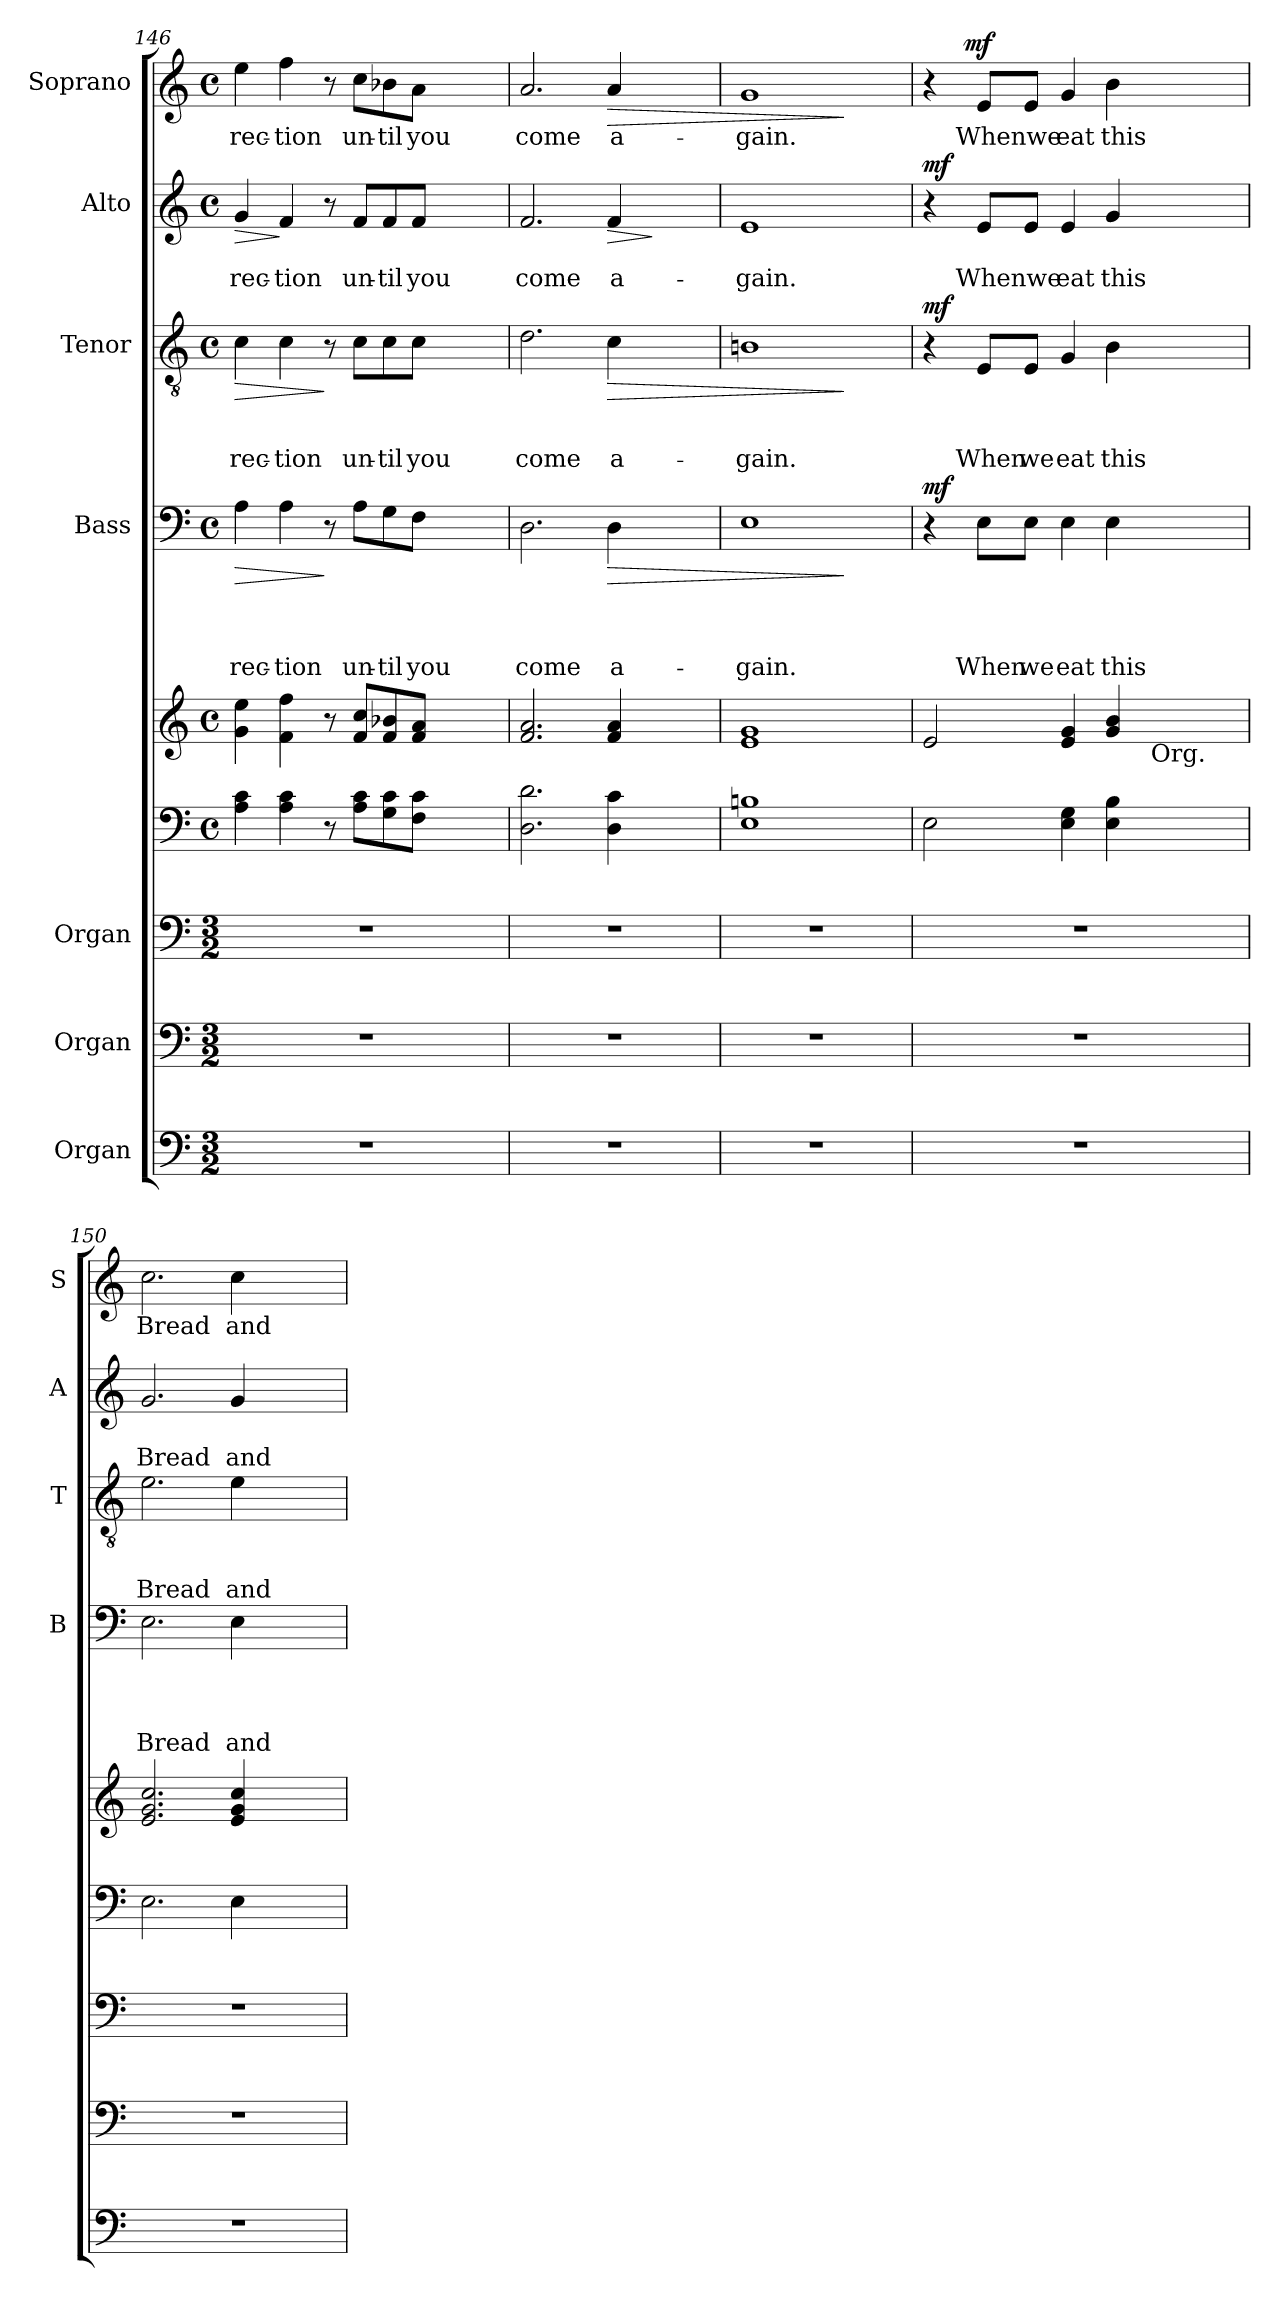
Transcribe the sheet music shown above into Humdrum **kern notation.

**kern	**kern	**kern	**kern	**kern	**kern	**text	**text	**text	**text	**dynam	**kern	**text	**text	**text	**dynam	**kern	**text	**text	**dynam	**kern	**text	**dynam
*part9	*part8	*part7	*part6	*part5	*part4	*part4	*part4	*part4	*part4	*part4	*part3	*part3	*part3	*part3	*part3	*part2	*part2	*part2	*part2	*part1	*part1	*part1
*staff9	*staff8	*staff7	*staff6	*staff5	*staff4	*staff4	*staff4	*staff4	*staff4	*staff4	*staff3	*staff3	*staff3	*staff3	*staff3	*staff2	*staff2	*staff2	*staff2	*staff1	*staff1	*staff1
*I"Organ	*I"Organ	*I"Organ	*	*	*I"Bass	*	*	*	*	*	*I"Tenor	*	*	*	*	*I"Alto	*	*	*	*I"Soprano	*	*
*	*	*	*	*	*I'B	*	*	*	*	*	*I'T	*	*	*	*	*I'A	*	*	*	*I'S	*	*
*clefF4	*clefF4	*clefF4	*clefF4	*clefG2	*clefF4	*	*	*	*	*	*clefGv2	*	*	*	*	*clefG2	*	*	*	*clefG2	*	*
*k[]	*k[]	*k[]	*k[]	*k[]	*k[]	*	*	*	*	*	*k[]	*	*	*	*	*k[]	*	*	*	*k[]	*	*
*C:	*C:	*C:	*C:	*C:	*C:	*	*	*	*	*	*C:	*	*	*	*	*C:	*	*	*	*C:	*	*
*M3/2	*M3/2	*M3/2	*M4/4	*M4/4	*M4/4	*	*	*	*	*	*M4/4	*	*	*	*	*M4/4	*	*	*	*M4/4	*	*
*	*	*	*met(c)	*met(c)	*met(c)	*	*	*	*	*	*met(c)	*	*	*	*	*met(c)	*	*	*	*met(c)	*	*
=146	=146	=146	=146	=146	=146	=146	=146	=146	=146	=146	=146	=146	=146	=146	=146	=146	=146	=146	=146	=146	=146	=146
!	!	!	!	!	!	!	!	!	!LO:LY:b	!LO:HP:b	!	!	!	!LO:LY:b	!LO:HP:b	!	!	!LO:LY:b	!LO:HP:b	!	!LO:LY:b	!
1.r	1.r	1.r	4A\ 4c\	4g\ 4ee\	4A\	.	.	.	-rec-	>	4c\	.	.	-rec-	>	4g/	.	-rec-	>	4ee\	-rec-	.
!	!	!	!	!	!	!	!	!	!LO:LY:b	!	!	!	!	!LO:LY:b	!	!	!	!LO:LY:b	!	!	!LO:LY:b	!
.	.	.	4A\ 4c\	4f\ 4ff\	4A\	.	.	.	-tion	.	4c\	.	.	-tion	.	4f/	.	-tion	]	4ff\	-tion	.
.	.	.	8r	8r	8r	.	.	.	.	]	8r	.	.	.	]	8r	.	.	.	8r	.	.
!	!	!	!	!	!	!	!	!	!LO:LY:b	!	!	!	!	!LO:LY:b	!	!	!	!LO:LY:b	!	!	!LO:LY:b	!
.	.	.	8A\ 8c\L	8f/ 8cc/L	8A\L	.	.	.	un-	.	8c\L	.	.	un-	.	8f/L	.	un-	.	8cc\L	un-	.
!	!	!	!	!	!	!	!	!	!LO:LY:b:rj	!	!	!	!	!LO:LY:b:rj	!	!	!	!LO:LY:b:rj	!	!	!LO:LY:b:rj	!
.	.	.	8G\ 8c\	8f/ 8b-X/	8G\	.	.	.	-til	.	8c\	.	.	-til	.	8f/	.	-til	.	8b-X\	-til	.
!	!	!	!	!	!	!	!	!	!LO:LY:b	!	!	!	!	!LO:LY:b	!	!	!	!LO:LY:b	!	!	!LO:LY:b	!
.	.	.	8F\ 8c\J	8f/ 8a/J	8F\J	.	.	.	you	.	8c\J	.	.	you	.	8f/J	.	you	.	8a\J	you	.
.	.	.	2ryy	2ryy	2ryy	.	.	.	.	.	2ryy	.	.	.	.	2ryy	.	.	.	2ryy	.	.
=147	=147	=147	=147	=147	=147	=147	=147	=147	=147	=147	=147	=147	=147	=147	=147	=147	=147	=147	=147	=147	=147	=147
!	!	!	!	!	!	!	!	!	!LO:LY:b	!	!	!	!	!LO:LY:b	!	!	!	!LO:LY:b	!	!	!LO:LY:b	!
1.r	1.r	1.r	2.D\ 2.d\	2.f/ 2.a/	2.D\	.	.	.	come	.	2.d\	.	.	come	.	2.f/	.	come	.	2.a/	come	.
!	!	!	!	!	!	!	!	!	!LO:LY:b	!LO:HP:b	!	!	!	!LO:LY:b	!LO:HP:b	!	!	!LO:LY:b	!LO:HP:b	!	!LO:LY:b	!LO:HP:b
.	.	.	4D\ 4c\	4f/ 4a/	4D\	.	.	.	a-	>	4c\	.	.	a-	>	4f/	.	a-	>	4a/	a-	>
.	.	.	2ryy	2ryy	2ryy	.	.	.	.	.	2ryy	.	.	.	.	2ryy	.	.	]	2ryy	.	.
=148	=148	=148	=148	=148	=148	=148	=148	=148	=148	=148	=148	=148	=148	=148	=148	=148	=148	=148	=148	=148	=148	=148
!	!	!	!	!	!	!	!	!	!LO:LY:b	!	!	!	!	!LO:LY:b	!	!	!	!LO:LY:b	!	!	!LO:LY:b	!
1.r	1.r	1.r	1E 1Bn	1e 1g	1E	.	.	.	-gain.	.	1Bn	.	.	-gain.	.	1e	.	-gain.	.	1g	-gain.	.
.	.	.	2ryy	2ryy	2ryy	.	.	.	.	]	2ryy	.	.	.	]	2ryy	.	.	.	2ryy	.	]
!!LO:PB:g=z
=149!	=149!	=149!	=149!	=149!	=149!	=149!	=149!	=149!	=149!	=149!	=149!	=149!	=149!	=149!	=149!	=149!	=149!	=149!	=149!	=149!	=149!	=149!
!	!	!	!	!	!	!	!	!	!	!LO:DY:a	!	!	!	!	!LO:DY:a	!	!	!	!LO:DY:a	!	!	!
*	*	*	*	*	*	*	*	*	*	*	*	*	*	*	*	*	*	*	*	*^	*	*
1.r	1.r	1.r	2E\	2e/	4r	.	.	.	.	mf	4r	.	.	.	mf	4r	.	.	mf	4r	8..ryy	.	.
!	!	!	!	!	!	!	!	!	!	!	!	!	!	!	!	!	!	!	!	!	!	!	!LO:DY:a
.	.	.	.	.	.	.	.	.	.	.	.	.	.	.	.	.	.	.	.	.	1ryy	.	mf
!	!	!	!	!	!	!	!	!	!LO:LY:b	!	!	!	!	!LO:LY:b	!	!	!	!LO:LY:b	!	!	!	!LO:LY:b	!
.	.	.	.	.	8E\L	.	.	.	When	.	8E/L	.	.	When	.	8e/L	.	Whenwe	.	8e/L	.	Whenwe	.
!	!	!	!	!	!	!	!	!	!LO:LY:b	!	!	!	!	!LO:LY:b	!	!	!	!	!	!	!	!	!
.	.	.	.	.	8E\J	.	.	.	we	.	8E/J	.	.	we	.	8e/J	.	.	.	8e/J	.	.	.
!	!	!	!	!	!	!	!	!	!LO:LY:b	!	!	!	!	!LO:LY:b	!	!	!	!LO:LY:b	!	!	!	!LO:LY:b	!
.	.	.	4E\ 4G\	4e/ 4g/	4E\	.	.	.	eat	.	4G/	.	.	eat	.	4e/	.	eat	.	4g/	.	eat	.
!	!	!	!	!	!	!	!	!	!LO:LY:b	!	!	!	!	!LO:LY:b	!	!	!	!LO:LY:b	!	!	!	!LO:LY:b	!
.	.	.	4E\ 4B\	4g/ 4b/	4E\	.	.	.	this	.	4B\	.	.	this	.	4g/	.	this	.	4b\	.	this	.
!	!	!	!	!LO:TX:b:t=Org.	!	!	!	!	!	!	!	!	!	!	!	!	!	!	!	!	!	!	!
.	.	.	2ryy	2ryy	2ryy	.	.	.	.	.	2ryy	.	.	.	.	2ryy	.	.	.	2ryy	.	.	.
.	.	.	.	.	.	.	.	.	.	.	.	.	.	.	.	.	.	.	.	.	4ryy	.	.
.	.	.	.	.	.	.	.	.	.	.	.	.	.	.	.	.	.	.	.	.	32ryy	.	.
=150	=150	=150	=150	=150	=150	=150	=150	=150	=150	=150	=150	=150	=150	=150	=150	=150	=150	=150	=150	=150	=150	=150	=150
!	!	!	!	!	!	!	!	!	!LO:LY:b	!	!	!	!	!LO:LY:b	!	!	!	!LO:LY:b	!	!	!	!LO:LY:b	!
*	*	*	*	*	*	*	*	*	*	*	*	*	*	*	*	*	*	*	*	*v	*v	*	*
1.r	1.r	1.r	2.E\	2.e/ 2.g/ 2.cc/	2.E\	.	.	.	Bread	.	2.e\	.	.	Bread	.	2.g/	.	Bread	.	2.cc\	Bread	.
!	!	!	!	!	!	!	!	!	!LO:LY:b	!	!	!	!	!LO:LY:b	!	!	!	!LO:LY:b	!	!	!LO:LY:b	!
.	.	.	4E\	4e/ 4g/ 4cc/	4E\	.	.	.	and	.	4e\	.	.	and	.	4g/	.	and	.	4cc\	and	.
.	.	.	2ryy	2ryy	2ryy	.	.	.	.	.	2ryy	.	.	.	.	2ryy	.	.	.	2ryy	.	.
=	=	=	=	=	=	=	=	=	=	=	=	=	=	=	=	=	=	=	=	=	=	=
*-	*-	*-	*-	*-	*-	*-	*-	*-	*-	*-	*-	*-	*-	*-	*-	*-	*-	*-	*-	*-	*-	*-
